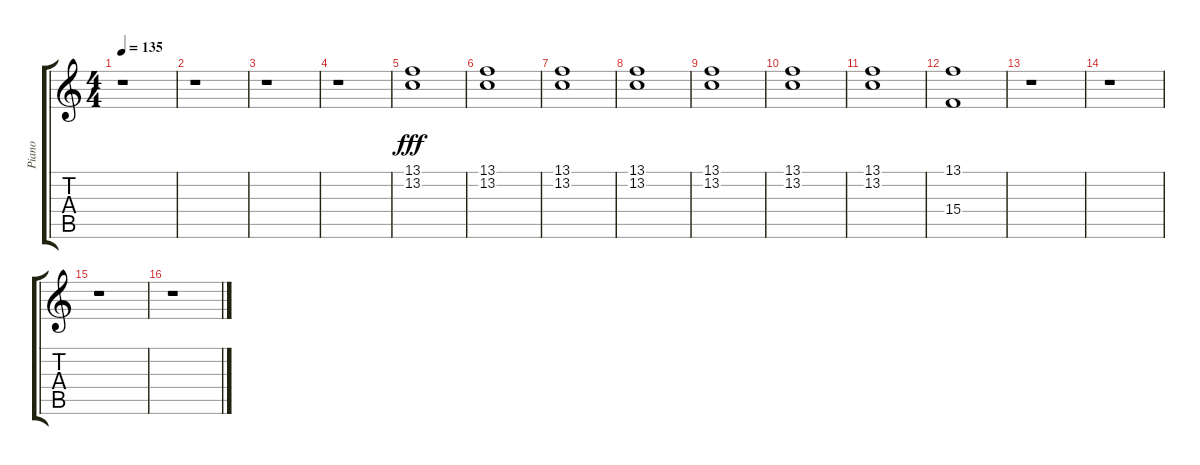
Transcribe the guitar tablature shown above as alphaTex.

\track ("Piano" "Piano") {instrument acousticgrandpiano}
\staff {score tabs}
\tuning (E4 B3 G3 D3 A2 E2) {hide}
\ts (4 4)
\tempo 135
\clef g2
\ks c
r.1{dy fff} |
r.1 |
r.1 |
r.1 |
(13.1 13.2).1 |
(13.1 13.2).1 |
(13.1 13.2).1 |
(13.1 13.2).1 |
(13.1 13.2).1 |
(13.1 13.2).1 |
(13.1 13.2).1 |
(13.1 15.4).1 |
r.1 |
r.1 |
r.1 |
r.1
